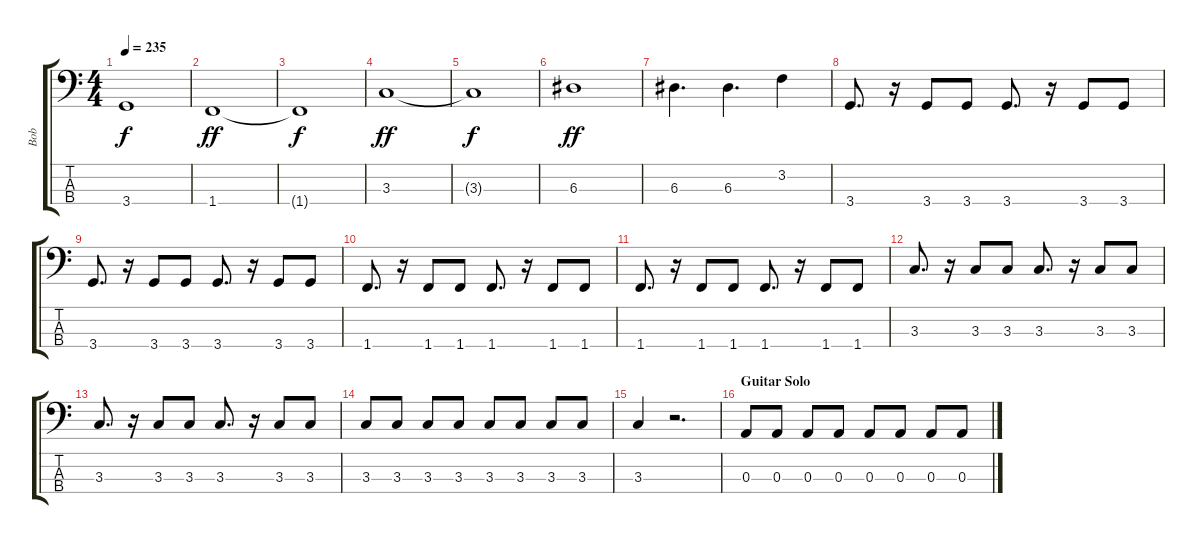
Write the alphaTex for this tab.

\track ("Bob" "Bob") {instrument electricbassfinger}
\staff {score tabs}
\tuning (G2 D2 A1 E1) {hide}
\ts (4 4)
\tempo 235
\clef f4
\ks c
3.4{t}.1{dy f} |
1.4.1{dy ff} |
1.4{t}.1{dy f} |
3.3.1{dy ff} |
3.3{t}.1{dy f} |
6.3.1{dy ff} |
6.3.4{d} 6.3.4{d} 3.2.4 |
3.4.8{d} r.16 3.4.8 3.4.8 3.4.8{d} r.16 3.4.8 3.4.8 |
3.4.8{d} r.16 3.4.8 3.4.8 3.4.8{d} r.16 3.4.8 3.4.8 |
1.4.8{d} r.16 1.4.8 1.4.8 1.4.8{d} r.16 1.4.8 1.4.8 |
1.4.8{d} r.16 1.4.8 1.4.8 1.4.8{d} r.16 1.4.8 1.4.8 |
3.3.8{d} r.16 3.3.8 3.3.8 3.3.8{d} r.16 3.3.8 3.3.8 |
3.3.8{d} r.16 3.3.8 3.3.8 3.3.8{d} r.16 3.3.8 3.3.8 |
3.3.8 3.3.8 3.3.8 3.3.8 3.3.8 3.3.8 3.3.8 3.3.8 |
3.3.4 r.2{d} |
\section ("" "Guitar Solo")
0.3.8 0.3.8 0.3.8 0.3.8 0.3.8 0.3.8 0.3.8 0.3.8
